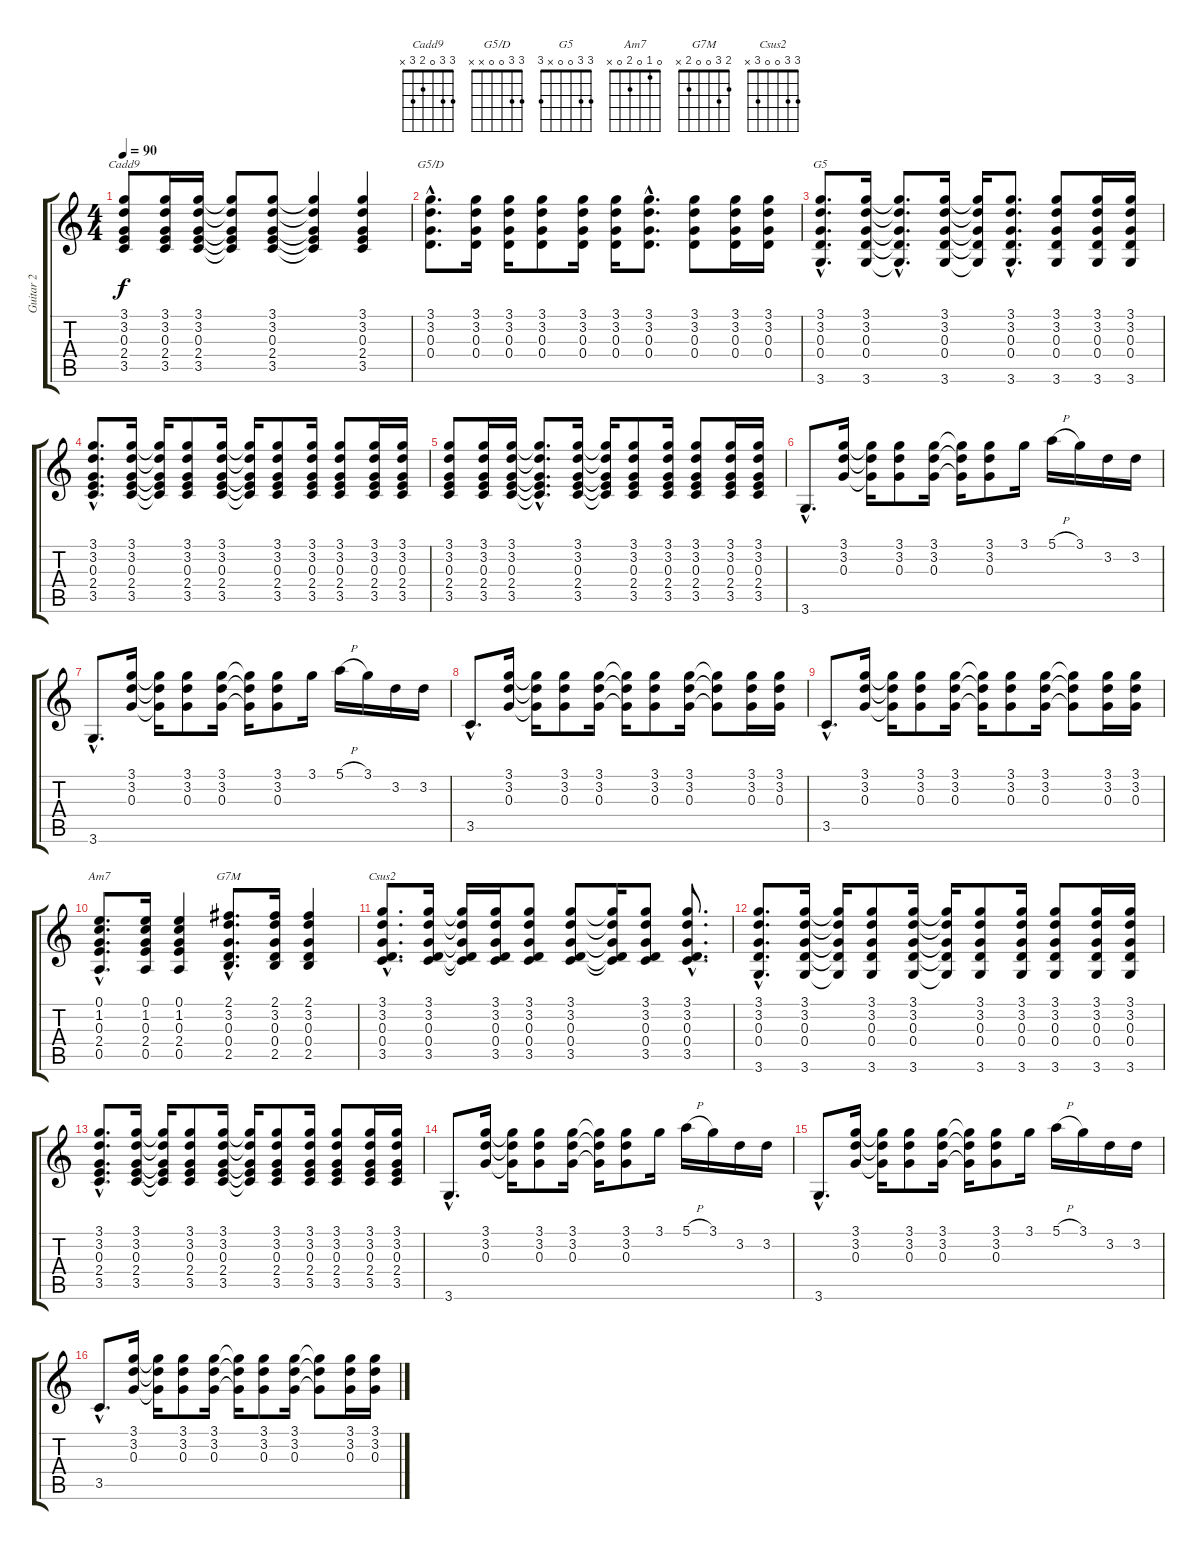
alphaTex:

\track ("Guitar 2" "Guitar 2") {instrument acousticguitarsteel}
\staff {score tabs}
\tuning (E4 B3 G3 D3 A2 E2) {hide}
\chord ("Cadd9" 3 3 0 2 3 x)
\chord ("G5/D" 3 3 0 0 x x)
\chord ("G5" 3 3 0 0 x 3)
\chord ("Am7" 0 1 0 2 0 x)
\chord ("G7M" 2 3 0 0 2 x)
\chord ("Csus2" 3 3 0 0 3 x)
\ts (4 4)
\tempo 90
\clef g2
\ks c
(3.1 3.2 0.3 2.4 3.5).8{ch "Cadd9" dy f} (3.1 3.2 0.3 2.4 3.5).16 (3.1 3.2 0.3 2.4 3.5).16 (3.1{t} 3.2{t} 0.3{t} 2.4{t} 3.5{t}).8 (3.1 3.2 0.3 2.4 3.5).8 (3.1{t} 3.2{t} 0.3{t} 2.4{t} 3.5{t}).4 (3.1 3.2 0.3 2.4 3.5).4 |
(3.1{hac} 3.2{hac} 0.3{hac} 0.4{hac}).8{d ch "G5/D"} (3.1 3.2 0.3 0.4).16 (3.1 3.2 0.3 0.4).16 (3.1 3.2 0.3 0.4).8 (3.1 3.2 0.3 0.4).16 (3.1 3.2 0.3 0.4).16 (3.1{hac} 3.2{hac} 0.3{hac} 0.4{hac}).8{d} (3.1 3.2 0.3 0.4).8 (3.1 3.2 0.3 0.4).16 (3.1 3.2 0.3 0.4).16 |
(3.1{hac} 3.2{hac} 0.3{hac} 0.4{hac} 3.6{hac}).8{d ch "G5"} (3.1 3.2 0.3 0.4 3.6).16 (3.1{hac t} 3.2{hac t} 0.3{hac t} 0.4{hac t} 3.6{hac t}).8{d} (3.1 3.2 0.3 0.4 3.6).16 (3.1{t} 3.2{t} 0.3{t} 0.4{t} 3.6{t}).16 (3.1{hac} 3.2{hac} 0.3{hac} 0.4{hac} 3.6{hac}).8{d} (3.1 3.2 0.3 0.4 3.6).8 (3.1 3.2 0.3 0.4 3.6).16 (3.1 3.2 0.3 0.4 3.6).16 |
(3.1{hac} 3.2{hac} 0.3{hac} 2.4{hac} 3.5{hac}).8{d} (3.1 3.2 0.3 2.4 3.5).16 (3.1{t} 3.2{t} 0.3{t} 2.4{t} 3.5{t}).16 (3.1 3.2 0.3 2.4 3.5).8 (3.1 3.2 0.3 2.4 3.5).16 (3.1{t} 3.2{t} 0.3{t} 2.4{t} 3.5{t}).16 (3.1 3.2 0.3 2.4 3.5).8 (3.1 3.2 0.3 2.4 3.5).16 (3.1 3.2 0.3 2.4 3.5).8 (3.1 3.2 0.3 2.4 3.5).16 (3.1 3.2 0.3 2.4 3.5).16 |
(3.1 3.2 0.3 2.4 3.5).8 (3.1 3.2 0.3 2.4 3.5).16 (3.1 3.2 0.3 2.4 3.5).16 (3.1{hac t} 3.2{hac t} 0.3{hac t} 2.4{hac t} 3.5{hac t}).8{d} (3.1 3.2 0.3 2.4 3.5).16 (3.1{t} 3.2{t} 0.3{t} 2.4{t} 3.5{t}).16 (3.1 3.2 0.3 2.4 3.5).8 (3.1 3.2 0.3 2.4 3.5).16 (3.1 3.2 0.3 2.4 3.5).8 (3.1 3.2 0.3 2.4 3.5).16 (3.1 3.2 0.3 2.4 3.5).16 |
3.6{hac}.8{d} (3.1 3.2 0.3).16 (3.1{t} 3.2{t} 0.3{t}).16 (3.1 3.2 0.3).8 (3.1 3.2 0.3).16 (3.1{t} 3.2{t} 0.3{t}).16 (3.1 3.2 0.3).8 3.1.16 5.1{h}.16 3.1.16 3.2.16 3.2.16 |
3.6{hac}.8{d} (3.1 3.2 0.3).16 (3.1{t} 3.2{t} 0.3{t}).16 (3.1 3.2 0.3).8 (3.1 3.2 0.3).16 (3.1{t} 3.2{t} 0.3{t}).16 (3.1 3.2 0.3).8 3.1.16 5.1{h}.16 3.1.16 3.2.16 3.2.16 |
3.5{hac}.8{d} (3.1 3.2 0.3).16 (3.1{t} 3.2{t} 0.3{t}).16 (3.1 3.2 0.3).8 (3.1 3.2 0.3).16 (3.1{t} 3.2{t} 0.3{t}).16 (3.1 3.2 0.3).8 (3.1 3.2 0.3).16 (3.1{t} 3.2{t} 0.3{t}).8 (3.1 3.2 0.3).16 (3.1 3.2 0.3).16 |
3.5{hac}.8{d} (3.1 3.2 0.3).16 (3.1{t} 3.2{t} 0.3{t}).16 (3.1 3.2 0.3).8 (3.1 3.2 0.3).16 (3.1{t} 3.2{t} 0.3{t}).16 (3.1 3.2 0.3).8 (3.1 3.2 0.3).16 (3.1{t} 3.2{t} 0.3{t}).8 (3.1 3.2 0.3).16 (3.1 3.2 0.3).16 |
(0.1{hac} 1.2{hac} 0.3{hac} 2.4{hac} 0.5{hac}).8{d ch "Am7"} (0.1 1.2 0.3 2.4 0.5).16 (0.1 1.2 0.3 2.4 0.5).4 (2.1{hac} 3.2{hac} 0.3{hac} 0.4{hac} 2.5{hac}).8{d ch "G7M"} (2.1 3.2 0.3 0.4 2.5).16 (2.1 3.2 0.3 0.4 2.5).4 |
(3.1{hac} 3.2{hac} 0.3{hac} 0.4{hac} 3.5{hac}).8{d ch "Csus2"} (3.1 3.2 0.3 0.4 3.5).16 (3.1{t} 3.2{t} 0.3{t} 0.4{t} 3.5{t}).16 (3.1 3.2 0.3 0.4 3.5).16 (3.1 3.2 0.3 0.4 3.5).8 (3.1 3.2 0.3 0.4 3.5).8 (3.1{t} 3.2{t} 0.3{t} 0.4{t} 3.5{t}).16 (3.1 3.2 0.3 0.4 3.5).8 (3.1{hac} 3.2{hac} 0.3{hac} 0.4{hac} 3.5{hac}).8{d} |
(3.1{hac} 3.2{hac} 0.3{hac} 0.4{hac} 3.6{hac}).8{d} (3.1 3.2 0.3 0.4 3.6).16 (3.1{t} 3.2{t} 0.3{t} 0.4{t} 3.6{t}).16 (3.1 3.2 0.3 0.4 3.6).8 (3.1 3.2 0.3 0.4 3.6).16 (3.1{t} 3.2{t} 0.3{t} 0.4{t} 3.6{t}).16 (3.1 3.2 0.3 0.4 3.6).8 (3.1 3.2 0.3 0.4 3.6).16 (3.1 3.2 0.3 0.4 3.6).8 (3.1 3.2 0.3 0.4 3.6).16 (3.1 3.2 0.3 0.4 3.6).16 |
(3.1{hac} 3.2{hac} 0.3{hac} 2.4{hac} 3.5{hac}).8{d} (3.1 3.2 0.3 2.4 3.5).16 (3.1{t} 3.2{t} 0.3{t} 2.4{t} 3.5{t}).16 (3.1 3.2 0.3 2.4 3.5).8 (3.1 3.2 0.3 2.4 3.5).16 (3.1{t} 3.2{t} 0.3{t} 2.4{t} 3.5{t}).16 (3.1 3.2 0.3 2.4 3.5).8 (3.1 3.2 0.3 2.4 3.5).16 (3.1 3.2 0.3 2.4 3.5).8 (3.1 3.2 0.3 2.4 3.5).16 (3.1 3.2 0.3 2.4 3.5).16 |
3.6{hac}.8{d} (3.1 3.2 0.3).16 (3.1{t} 3.2{t} 0.3{t}).16 (3.1 3.2 0.3).8 (3.1 3.2 0.3).16 (3.1{t} 3.2{t} 0.3{t}).16 (3.1 3.2 0.3).8 3.1.16 5.1{h}.16 3.1.16 3.2.16 3.2.16 |
3.6{hac}.8{d} (3.1 3.2 0.3).16 (3.1{t} 3.2{t} 0.3{t}).16 (3.1 3.2 0.3).8 (3.1 3.2 0.3).16 (3.1{t} 3.2{t} 0.3{t}).16 (3.1 3.2 0.3).8 3.1.16 5.1{h}.16 3.1.16 3.2.16 3.2.16 |
3.5{hac}.8{d} (3.1 3.2 0.3).16 (3.1{t} 3.2{t} 0.3{t}).16 (3.1 3.2 0.3).8 (3.1 3.2 0.3).16 (3.1{t} 3.2{t} 0.3{t}).16 (3.1 3.2 0.3).8 (3.1 3.2 0.3).16 (3.1{t} 3.2{t} 0.3{t}).8 (3.1 3.2 0.3).16 (3.1 3.2 0.3).16
